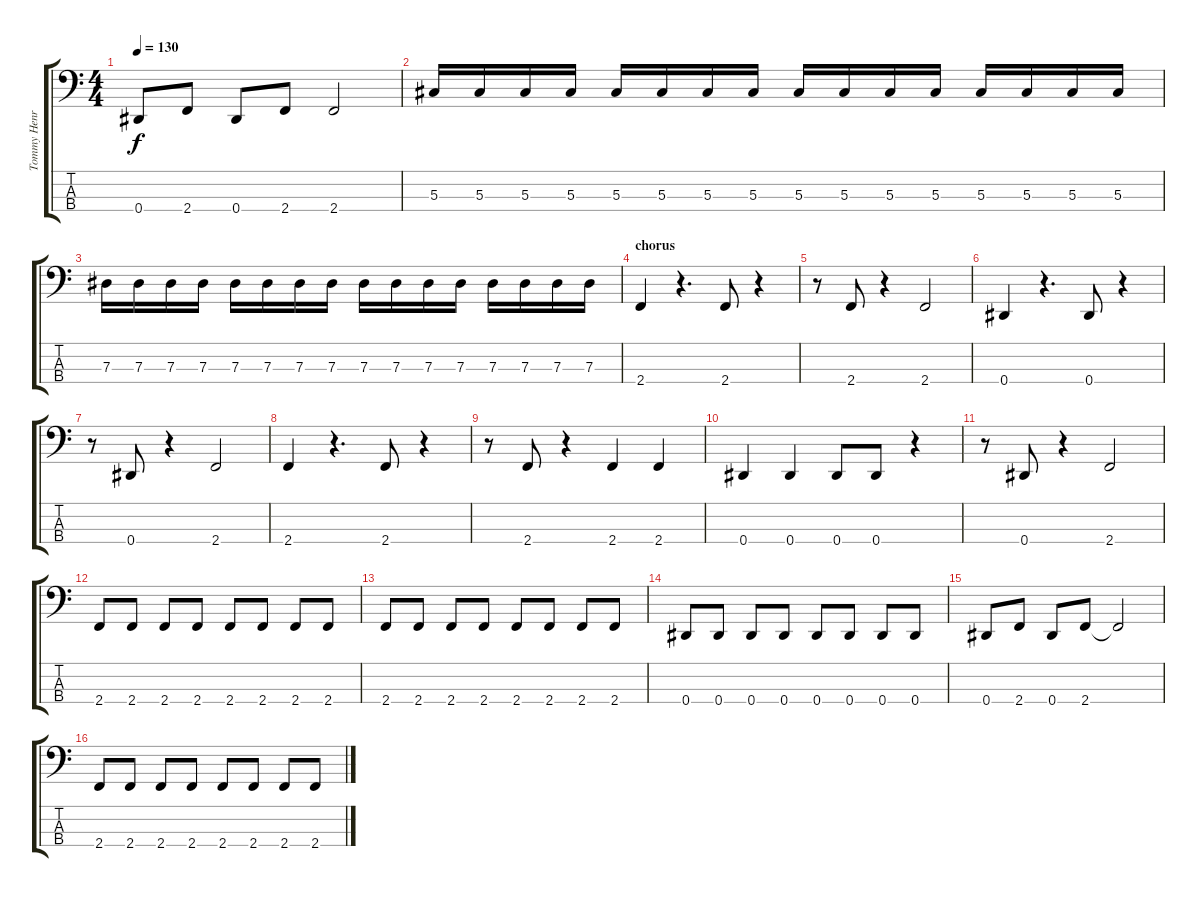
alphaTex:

\track ("Tommy Henriksen" "Tommy Henr") {instrument electricbasspick}
\staff {score tabs}
\tuning (Gb2 Db2 Ab1 Eb1) {hide}
\ts (4 4)
\tempo 130
\clef f4
\ks c
0.4.8{dy f} 2.4.8 0.4.8 2.4.8 2.4.2 |
5.3.16 5.3.16 5.3.16 5.3.16 5.3.16 5.3.16 5.3.16 5.3.16 5.3.16 5.3.16 5.3.16 5.3.16 5.3.16 5.3.16 5.3.16 5.3.16 |
7.3.16 7.3.16 7.3.16 7.3.16 7.3.16 7.3.16 7.3.16 7.3.16 7.3.16 7.3.16 7.3.16 7.3.16 7.3.16 7.3.16 7.3.16 7.3.16 |
\section ("" "chorus")
2.4.4 r.4{d} 2.4.8 r.4 |
r.8 2.4.8 r.4 2.4.2 |
0.4.4 r.4{d} 0.4.8 r.4 |
r.8 0.4.8 r.4 2.4.2 |
2.4.4 r.4{d} 2.4.8 r.4 |
r.8 2.4.8 r.4 2.4.4 2.4.4 |
0.4.4 0.4.4 0.4.8 0.4.8 r.4 |
r.8 0.4.8 r.4 2.4.2 |
2.4.8 2.4.8 2.4.8 2.4.8 2.4.8 2.4.8 2.4.8 2.4.8 |
2.4.8 2.4.8 2.4.8 2.4.8 2.4.8 2.4.8 2.4.8 2.4.8 |
0.4.8 0.4.8 0.4.8 0.4.8 0.4.8 0.4.8 0.4.8 0.4.8 |
0.4.8 2.4.8 0.4.8 2.4.8 2.4{t}.2 |
2.4.8 2.4.8 2.4.8 2.4.8 2.4.8 2.4.8 2.4.8 2.4.8
